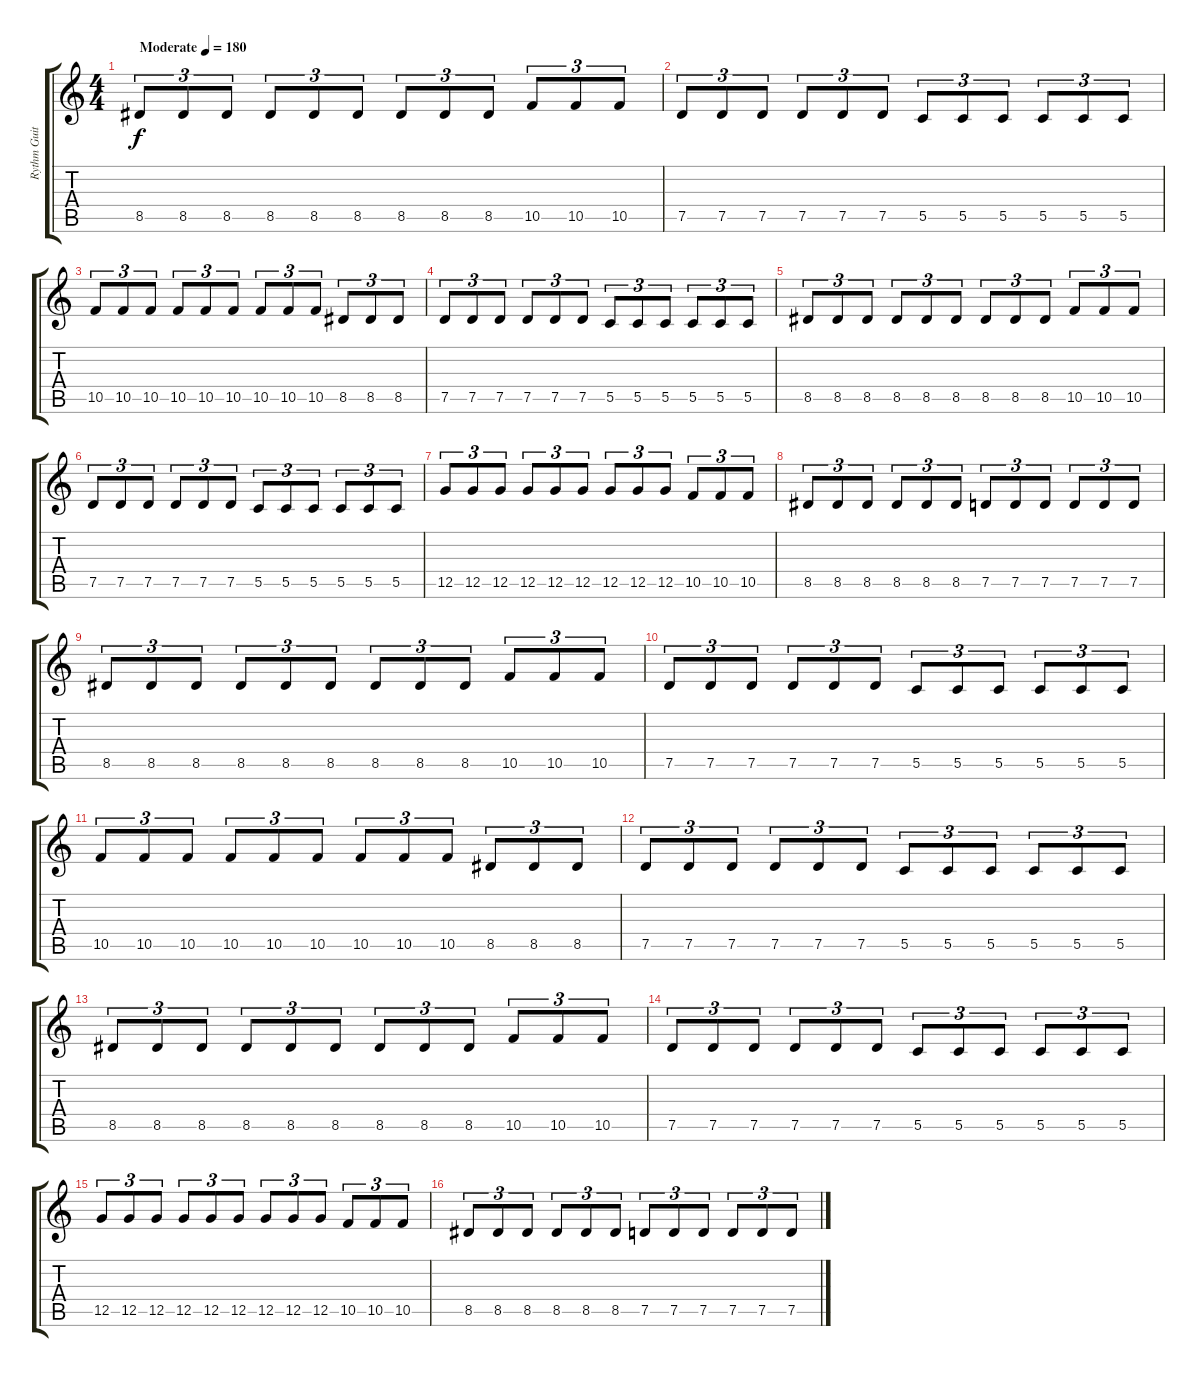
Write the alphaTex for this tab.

\track ("Rythm Guitar" "Rythm Guit") {instrument distortionguitar}
\staff {score tabs}
\tuning (D4 A3 F3 C3 G2 C2) {hide}
\ts (4 4)
\tempo (180 "Moderate")
\clef g2
\ks c
8.5.8{tu (3 2) dy f instrument distortionguitar} 8.5.8{tu (3 2)} 8.5.8{tu (3 2)} 8.5.8{tu (3 2)} 8.5.8{tu (3 2)} 8.5.8{tu (3 2)} 8.5.8{tu (3 2)} 8.5.8{tu (3 2)} 8.5.8{tu (3 2)} 10.5.8{tu (3 2)} 10.5.8{tu (3 2)} 10.5.8{tu (3 2)} |
7.5.8{tu (3 2)} 7.5.8{tu (3 2)} 7.5.8{tu (3 2)} 7.5.8{tu (3 2)} 7.5.8{tu (3 2)} 7.5.8{tu (3 2)} 5.5.8{tu (3 2)} 5.5.8{tu (3 2)} 5.5.8{tu (3 2)} 5.5.8{tu (3 2)} 5.5.8{tu (3 2)} 5.5.8{tu (3 2)} |
10.5.8{tu (3 2)} 10.5.8{tu (3 2)} 10.5.8{tu (3 2)} 10.5.8{tu (3 2)} 10.5.8{tu (3 2)} 10.5.8{tu (3 2)} 10.5.8{tu (3 2)} 10.5.8{tu (3 2)} 10.5.8{tu (3 2)} 8.5.8{tu (3 2)} 8.5.8{tu (3 2)} 8.5.8{tu (3 2)} |
7.5.8{tu (3 2)} 7.5.8{tu (3 2)} 7.5.8{tu (3 2)} 7.5.8{tu (3 2)} 7.5.8{tu (3 2)} 7.5.8{tu (3 2)} 5.5.8{tu (3 2)} 5.5.8{tu (3 2)} 5.5.8{tu (3 2)} 5.5.8{tu (3 2)} 5.5.8{tu (3 2)} 5.5.8{tu (3 2)} |
8.5.8{tu (3 2)} 8.5.8{tu (3 2)} 8.5.8{tu (3 2)} 8.5.8{tu (3 2)} 8.5.8{tu (3 2)} 8.5.8{tu (3 2)} 8.5.8{tu (3 2)} 8.5.8{tu (3 2)} 8.5.8{tu (3 2)} 10.5.8{tu (3 2)} 10.5.8{tu (3 2)} 10.5.8{tu (3 2)} |
7.5.8{tu (3 2)} 7.5.8{tu (3 2)} 7.5.8{tu (3 2)} 7.5.8{tu (3 2)} 7.5.8{tu (3 2)} 7.5.8{tu (3 2)} 5.5.8{tu (3 2)} 5.5.8{tu (3 2)} 5.5.8{tu (3 2)} 5.5.8{tu (3 2)} 5.5.8{tu (3 2)} 5.5.8{tu (3 2)} |
12.5.8{tu (3 2)} 12.5.8{tu (3 2)} 12.5.8{tu (3 2)} 12.5.8{tu (3 2)} 12.5.8{tu (3 2)} 12.5.8{tu (3 2)} 12.5.8{tu (3 2)} 12.5.8{tu (3 2)} 12.5.8{tu (3 2)} 10.5.8{tu (3 2)} 10.5.8{tu (3 2)} 10.5.8{tu (3 2)} |
8.5.8{tu (3 2)} 8.5.8{tu (3 2)} 8.5.8{tu (3 2)} 8.5.8{tu (3 2)} 8.5.8{tu (3 2)} 8.5.8{tu (3 2)} 7.5.8{tu (3 2)} 7.5.8{tu (3 2)} 7.5.8{tu (3 2)} 7.5.8{tu (3 2)} 7.5.8{tu (3 2)} 7.5.8{tu (3 2)} |
8.5.8{tu (3 2)} 8.5.8{tu (3 2)} 8.5.8{tu (3 2)} 8.5.8{tu (3 2)} 8.5.8{tu (3 2)} 8.5.8{tu (3 2)} 8.5.8{tu (3 2)} 8.5.8{tu (3 2)} 8.5.8{tu (3 2)} 10.5.8{tu (3 2)} 10.5.8{tu (3 2)} 10.5.8{tu (3 2)} |
7.5.8{tu (3 2)} 7.5.8{tu (3 2)} 7.5.8{tu (3 2)} 7.5.8{tu (3 2)} 7.5.8{tu (3 2)} 7.5.8{tu (3 2)} 5.5.8{tu (3 2)} 5.5.8{tu (3 2)} 5.5.8{tu (3 2)} 5.5.8{tu (3 2)} 5.5.8{tu (3 2)} 5.5.8{tu (3 2)} |
10.5.8{tu (3 2)} 10.5.8{tu (3 2)} 10.5.8{tu (3 2)} 10.5.8{tu (3 2)} 10.5.8{tu (3 2)} 10.5.8{tu (3 2)} 10.5.8{tu (3 2)} 10.5.8{tu (3 2)} 10.5.8{tu (3 2)} 8.5.8{tu (3 2)} 8.5.8{tu (3 2)} 8.5.8{tu (3 2)} |
7.5.8{tu (3 2)} 7.5.8{tu (3 2)} 7.5.8{tu (3 2)} 7.5.8{tu (3 2)} 7.5.8{tu (3 2)} 7.5.8{tu (3 2)} 5.5.8{tu (3 2)} 5.5.8{tu (3 2)} 5.5.8{tu (3 2)} 5.5.8{tu (3 2)} 5.5.8{tu (3 2)} 5.5.8{tu (3 2)} |
8.5.8{tu (3 2)} 8.5.8{tu (3 2)} 8.5.8{tu (3 2)} 8.5.8{tu (3 2)} 8.5.8{tu (3 2)} 8.5.8{tu (3 2)} 8.5.8{tu (3 2)} 8.5.8{tu (3 2)} 8.5.8{tu (3 2)} 10.5.8{tu (3 2)} 10.5.8{tu (3 2)} 10.5.8{tu (3 2)} |
7.5.8{tu (3 2)} 7.5.8{tu (3 2)} 7.5.8{tu (3 2)} 7.5.8{tu (3 2)} 7.5.8{tu (3 2)} 7.5.8{tu (3 2)} 5.5.8{tu (3 2)} 5.5.8{tu (3 2)} 5.5.8{tu (3 2)} 5.5.8{tu (3 2)} 5.5.8{tu (3 2)} 5.5.8{tu (3 2)} |
12.5.8{tu (3 2)} 12.5.8{tu (3 2)} 12.5.8{tu (3 2)} 12.5.8{tu (3 2)} 12.5.8{tu (3 2)} 12.5.8{tu (3 2)} 12.5.8{tu (3 2)} 12.5.8{tu (3 2)} 12.5.8{tu (3 2)} 10.5.8{tu (3 2)} 10.5.8{tu (3 2)} 10.5.8{tu (3 2)} |
8.5.8{tu (3 2)} 8.5.8{tu (3 2)} 8.5.8{tu (3 2)} 8.5.8{tu (3 2)} 8.5.8{tu (3 2)} 8.5.8{tu (3 2)} 7.5.8{tu (3 2)} 7.5.8{tu (3 2)} 7.5.8{tu (3 2)} 7.5.8{tu (3 2)} 7.5.8{tu (3 2)} 7.5.8{tu (3 2)}
